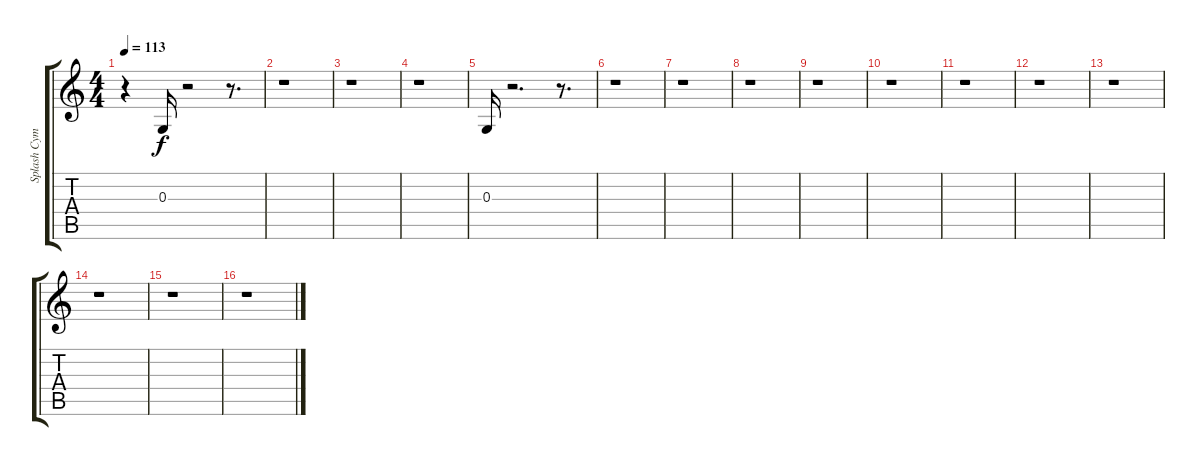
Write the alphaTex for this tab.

\track ("Splash Cymbal" "Splash Cym") {instrument acousticgrandpiano}
\staff {score tabs}
\tuning (E4 B3 G3 D3 A2 E2) {hide}
\ts (4 4)
\tempo 113
\clef g2
\ks c
r.4{dy f} 0.3.16 r.2 r.8{d} |
r.1 |
r.1 |
r.1 |
0.3.16 r.2{d} r.8{d} |
r.1 |
r.1 |
r.1 |
r.1 |
r.1 |
r.1 |
r.1 |
r.1 |
r.1 |
r.1 |
r.1
